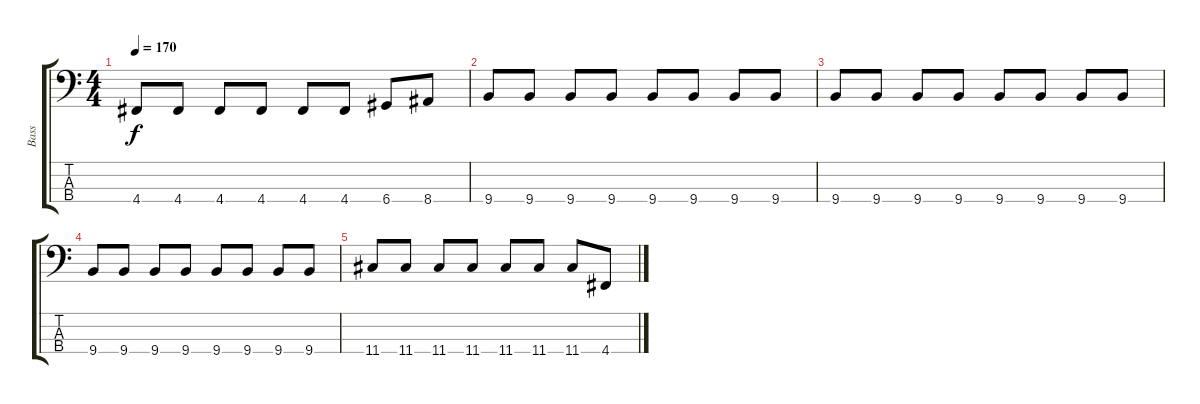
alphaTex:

\track ("Bass" "Bass") {instrument electricbasspick}
\staff {score tabs}
\tuning (G2 D2 A1 D1) {hide}
\ts (4 4)
\tempo 170
\clef f4
\ks c
4.4.8{dy f} 4.4.8 4.4.8 4.4.8 4.4.8 4.4.8 6.4.8 8.4.8 |
9.4.8 9.4.8 9.4.8 9.4.8 9.4.8 9.4.8 9.4.8 9.4.8 |
9.4.8 9.4.8 9.4.8 9.4.8 9.4.8 9.4.8 9.4.8 9.4.8 |
9.4.8 9.4.8 9.4.8 9.4.8 9.4.8 9.4.8 9.4.8 9.4.8 |
11.4.8 11.4.8 11.4.8 11.4.8 11.4.8 11.4.8 11.4.8 4.4.8
